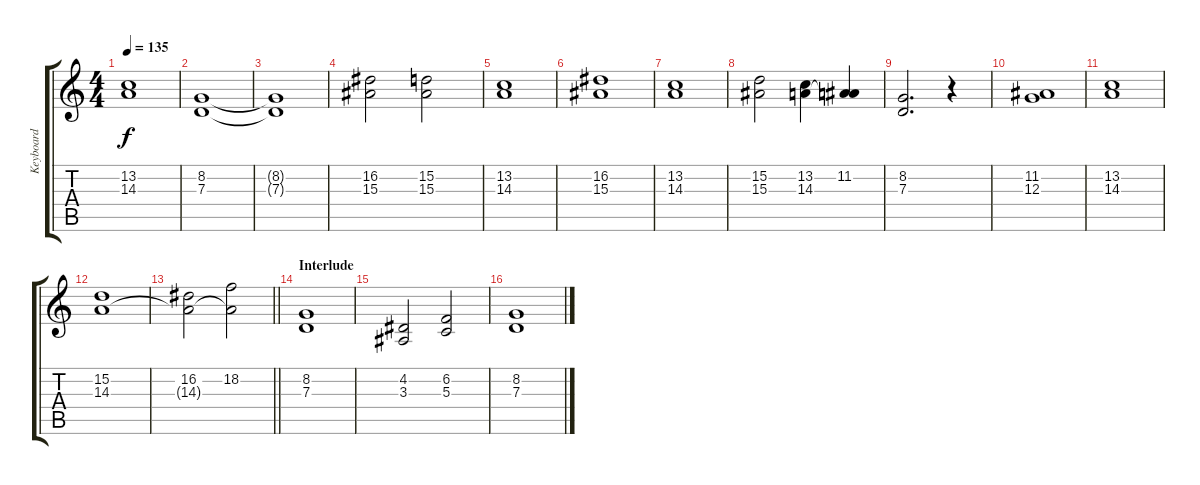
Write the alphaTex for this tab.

\track ("Keyboard" "Keyboard") {instrument stringensemble1}
\staff {score tabs}
\tuning (E4 B3 G3 D3 A2 E2) {hide}
\ts (4 4)
\tempo 135
\clef g2
\ks c
(13.2 14.3).1{dy f} |
(8.2 7.3).1 |
(8.2{t} 7.3{t}).1 |
(16.2 15.3).2 (15.2 15.3).2 |
(13.2 14.3).1 |
(16.2 15.3).1 |
(13.2 14.3).1 |
(15.2 15.3).2 (13.2 14.3).4 (11.2 14.3{t}).4 |
(8.2 7.3).2{d} r.4 |
(11.2 12.3).1 |
(13.2 14.3).1 |
(15.2 14.3).1 |
\barLineRight lightlight
(16.2 14.3{t}).2 (18.2 14.3{t}).2 |
\section ("" "Interlude")
(8.2 7.3).1 |
(4.2 3.3).2 (6.2 5.3).2 |
(8.2 7.3).1
